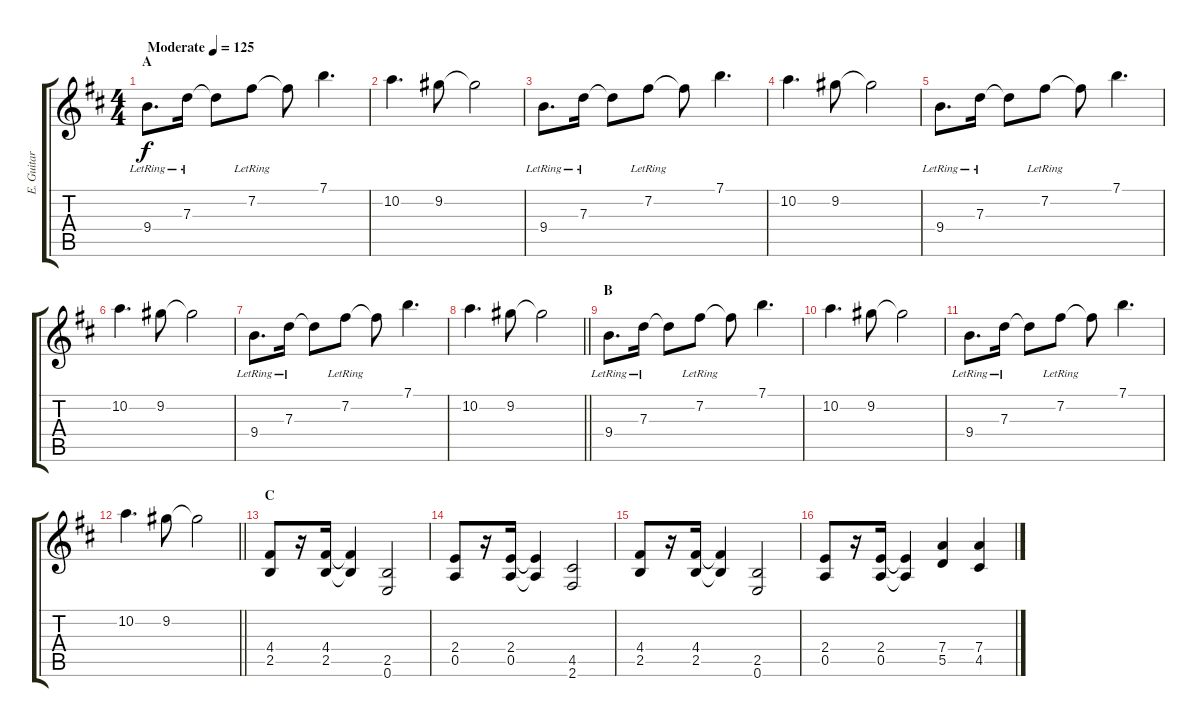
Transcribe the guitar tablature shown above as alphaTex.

\track ("E. Guitar II" "E. Guitar ") {instrument overdrivenguitar}
\staff {score tabs}
\tuning (E4 B3 G3 D3 A2 E2) {hide}
\ts (4 4)
\section ("" "A")
\tempo (125 "Moderate")
\clef g2
\ks d
9.4{lr}.8{d dy f instrument overdrivenguitar} 7.3{lr}.16 7.3{t}.8 7.2{lr}.8 7.2{t}.8 7.1.4{d} |
10.2.4{d} 9.2.8 9.2{t}.2 |
9.4{lr}.8{d} 7.3{lr}.16 7.3{t}.8 7.2{lr}.8 7.2{t}.8 7.1.4{d} |
10.2.4{d} 9.2.8 9.2{t}.2 |
9.4{lr}.8{d} 7.3{lr}.16 7.3{t}.8 7.2{lr}.8 7.2{t}.8 7.1.4{d} |
10.2.4{d} 9.2.8 9.2{t}.2 |
9.4{lr}.8{d} 7.3{lr}.16 7.3{t}.8 7.2{lr}.8 7.2{t}.8 7.1.4{d} |
\barLineRight lightlight
10.2.4{d} 9.2.8 9.2{t}.2 |
\section ("" "B")
9.4{lr}.8{d} 7.3{lr}.16 7.3{t}.8 7.2{lr}.8 7.2{t}.8 7.1.4{d} |
10.2.4{d} 9.2.8 9.2{t}.2 |
9.4{lr}.8{d} 7.3{lr}.16 7.3{t}.8 7.2{lr}.8 7.2{t}.8 7.1.4{d} |
\barLineRight lightlight
10.2.4{d} 9.2.8 9.2{t}.2 |
\section ("" "C")
(4.4 2.5).8 r.16 (4.4 2.5).16 (4.4{t} 2.5{t}).4 (2.5 0.6).2 |
(2.4 0.5).8 r.16 (2.4 0.5).16 (2.4{t} 0.5{t}).4 (4.5 2.6).2 |
(4.4 2.5).8 r.16 (4.4 2.5).16 (4.4{t} 2.5{t}).4 (2.5 0.6).2 |
(2.4 0.5).8 r.16 (2.4 0.5).16 (2.4{t} 0.5{t}).4 (7.4 5.5).4 (7.4 4.5).4
